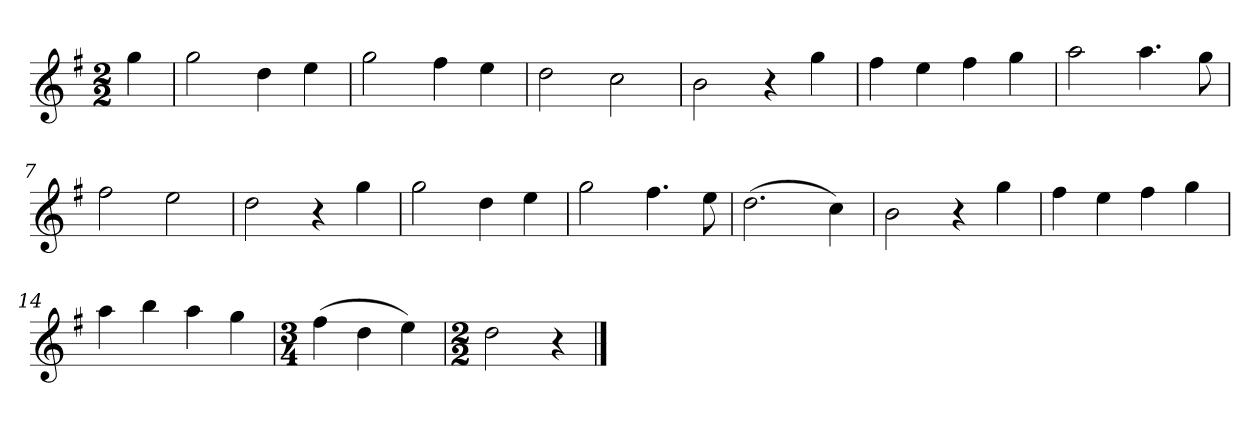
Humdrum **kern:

**kern
*part1
*staff1
*k[f#]
*M2/2
*MM120
=
4gg
=1
2gg
4dd
4ee
=2
2gg
4ff#
4ee
=3
2dd
2cc
=4
2b
4r
4gg
=5
4ff#
4ee
4ff#
4gg
=6
2aa
4.aa
8gg
=7
2ff#
2ee
=8
2dd
4r
4gg
=9
2gg
4dd
4ee
=10
2gg
4.ff#
8ee
=11
(2.dd
4cc)
=12
2b
4r
4gg
=13
4ff#
4ee
4ff#
4gg
=14
4aa
4bb
4aa
4gg
=15
*M3/4
(4ff#
4dd
4ee)
=16
*M2/2
2dd
4r
==
*-
